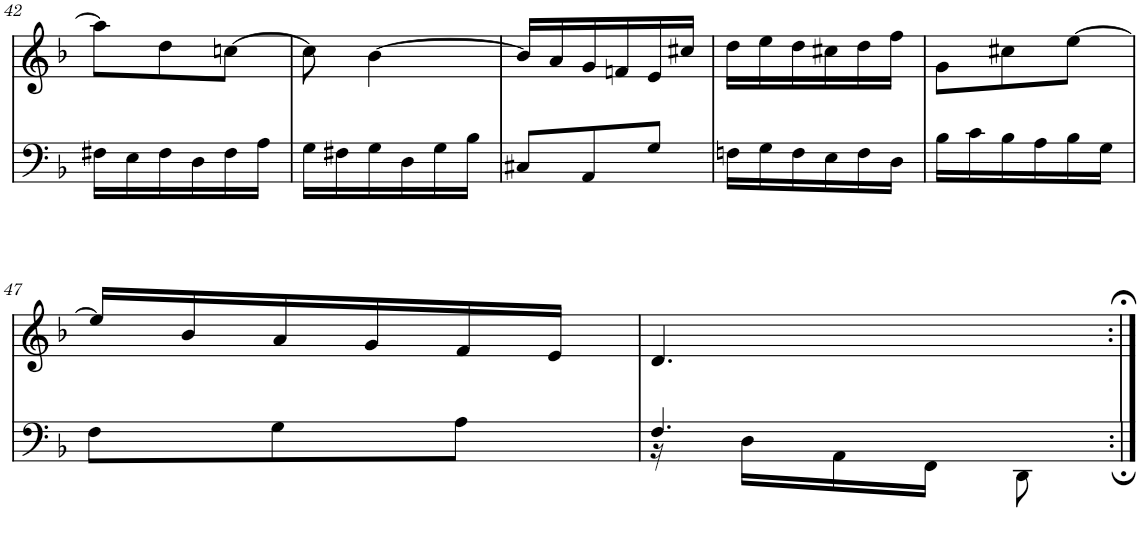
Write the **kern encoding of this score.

**kern	**kern
*part1	*part1
*staff2	*staff1
*I"Harpsichord	*
*I'Hch.	*
!!LO:PB:g=z
*clefF4	*clefG2
*k[b-]	*k[b-]
*M3/8	*M3/8
=42	=42
16F#X\LL	8aa\L]
16E\	.
16F#\	8dd\
16D\	.
16F#\	[8ccn\J
16A\JJ	.
=43	=43
16G\LL	8cc\]
16F#X\	.
16G\	[4b-\
16D\	.
16G\	.
16B-\JJ	.
=44	=44
8C#X/L	16b-/LL]
.	16a/
8AA/	16g/
.	16fn/
8G/J	16e/
.	16cc#X/JJ
=45	=45
16Fn\LL	16dd\LL
16G\	16ee\
16F\	16dd\
16E\	16cc#X\
16F\	16dd\
16D\JJ	16ff\JJ
=46	=46
16B-\LL	8g\L
16c\	.
16B-\	8cc#X\
16A\	.
16B-\	[8ee\J
16G\JJ	.
!!LO:LB:g=z
=47	=47
8F\L	16ee/LL]
.	16b-/
8G\	16a/
.	16g/
8A\J	16f/
.	16e/JJ
=48	=48
*^	*
4.F/	16r	4.d/
.	16D\LL	.
.	16AA\	.
.	16FF\JJ	.
.	8DD\	.
*v	*v	*
=:|!	=:|!
*-	*-
